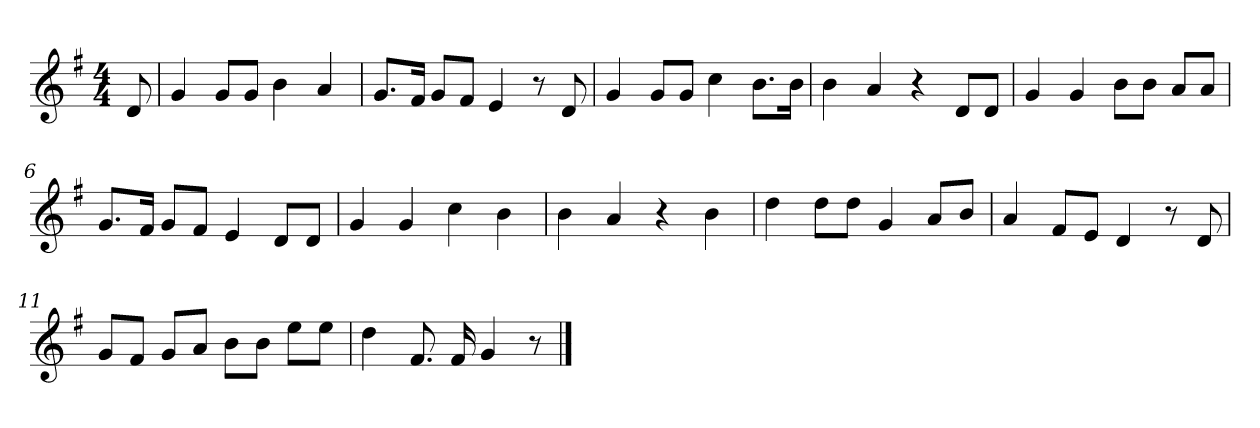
**kern
*part1
*staff1
*k[f#]
*M4/4
*MM120
=
8d
=1
4g
8gL
8gJ
4b
4a
=2
8.gL
16f#Jk
8gL
8f#J
4e
8r
8d
=3
4g
8gL
8gJ
4cc
8.bL
16bJk
=4
4b
4a
4r
8dL
8dJ
=5
4g
4g
8bL
8bJ
8aL
8aJ
=6
8.gL
16f#Jk
8gL
8f#J
4e
8dL
8dJ
=7
4g
4g
4cc
4b
=8
4b
4a
4r
4b
=9
4dd
8ddL
8ddJ
4g
8aL
8bJ
=10
4a
8f#L
8eJ
4d
8r
8d
=11
8gL
8f#J
8gL
8aJ
8bL
8bJ
8eeL
8eeJ
=12
4dd
8.f#
16f#
4g
8r
==
*-
